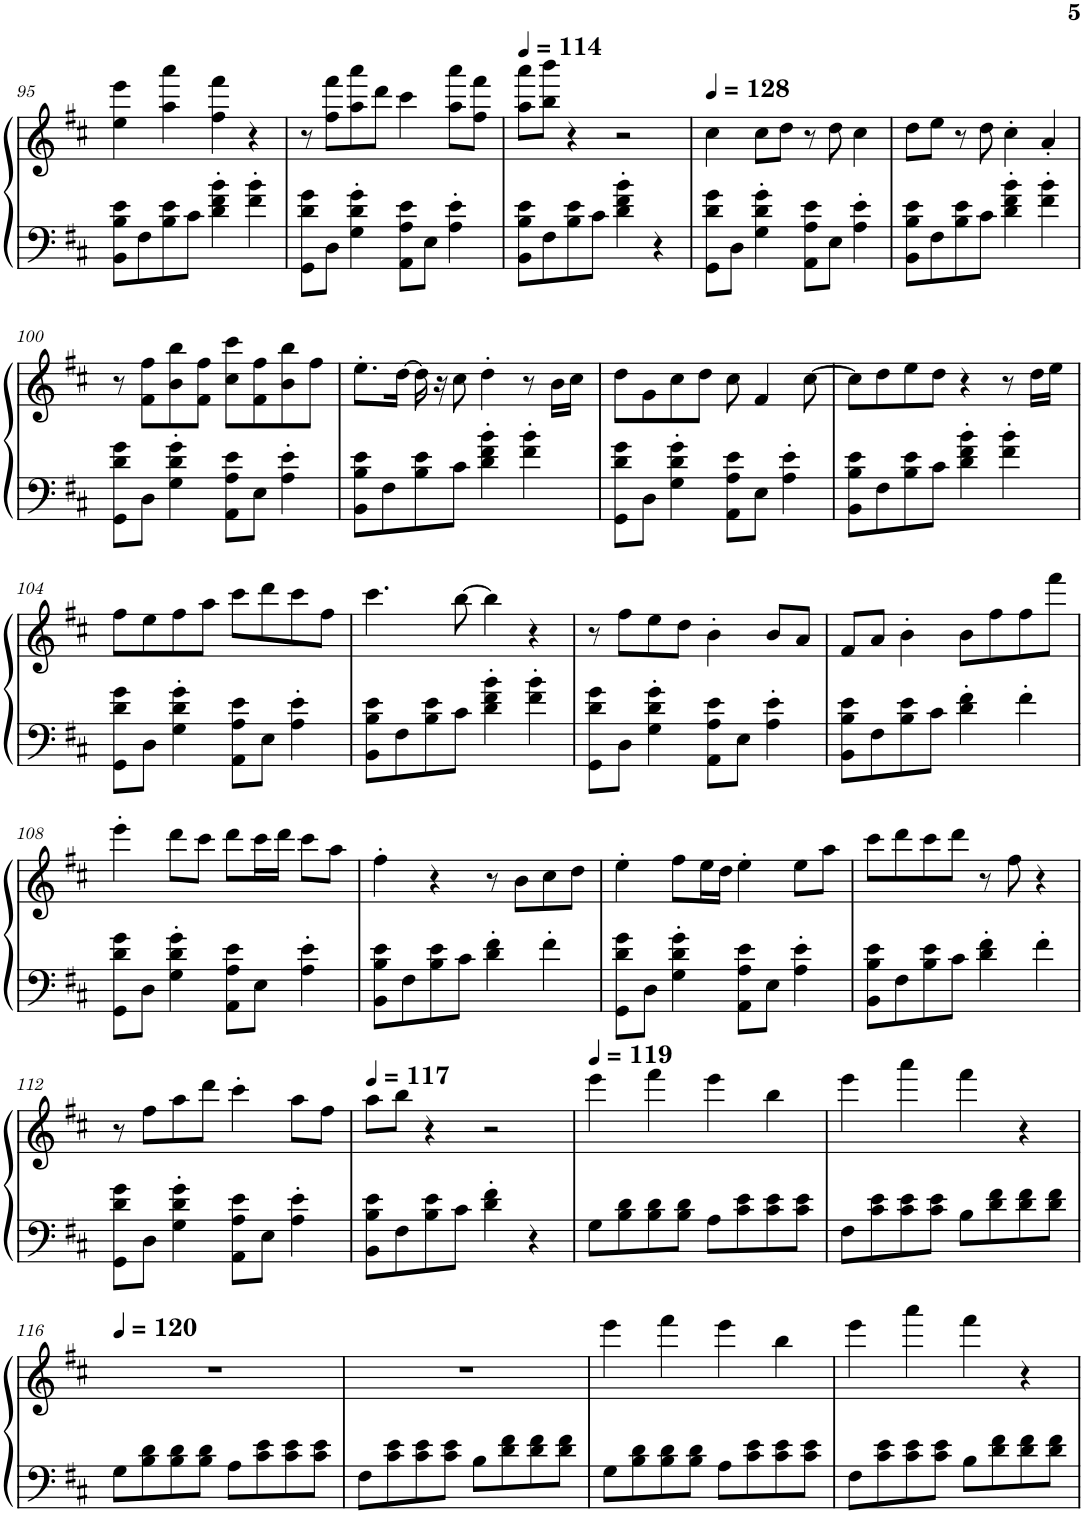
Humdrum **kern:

**kern	**kern
*part1	*part1
*staff2	*staff1
*I"钢琴, Piano 1	*
*I'Pno.	*
!!LO:PB:g=z
*clefF4	*clefG2
*k[f#c#]	*k[f#c#]
*M4/4	*M4/4
=95	=95
8BB\ 8B\ 8e\L	4ee\ 4eee\
8F#\	.
8B\ 8e\	4aa\ 4aaa\
8c#\J	.
4d\' 4f#\' 4b\'	4ff#\ 4fff#\
4f#\' 4b\'	4r
=96	=96
8GG\ 8d\ 8g\L	8r
8D\J	8ff#\ 8fff#\L
4G\' 4d\' 4g\'	8aa\ 8aaa\
.	8ddd\J
8AA\ 8A\ 8e\L	4ccc#\
8E\J	.
4A\' 4e\'	8aa\ 8aaa\L
.	8ff#\ 8fff#\J
=97	=97
*	*MM114
8BB\ 8B\ 8e\L	8aa\ 8aaa\L
8F#\	8bb\ 8bbb\J
8B\ 8e\	4r
8c#\J	.
4d\' 4f#\' 4b\'	2r
4r	.
=98	=98
*	*MM128
8GG\ 8d\ 8g\L	4cc#\
8D\J	.
4G\' 4d\' 4g\'	8cc#\L
.	8dd\J
8AA\ 8A\ 8e\L	8r
8E\J	8dd\
4A\' 4e\'	4cc#\
=99	=99
8BB\ 8B\ 8e\L	8dd\L
8F#\	8ee\J
8B\ 8e\	8r
8c#\J	8dd\
4d\' 4f#\' 4b\'	4cc#'\
4f#\' 4b\'	4a'/
!!LO:LB:g=z
=100	=100
8GG\ 8d\ 8g\L	8r
8D\J	8f#\ 8ff#\L
4G\' 4d\' 4g\'	8b\ 8bb\
.	8f#\ 8ff#\J
8AA\ 8A\ 8e\L	8cc#\ 8ccc#\L
8E\J	8f#\ 8ff#\
4A\' 4e\'	8b\ 8bb\
.	8ff#\J
=101	=101
8BB\ 8B\ 8e\L	8.ee'\L
8F#\	.
.	[16dd\Jk
8B\ 8e\	16dd\]
.	16r
8c#\J	8cc#\
4d\' 4f#\' 4b\'	4dd'\
4f#\' 4b\'	8r
.	16b\LL
.	16cc#\JJ
=102	=102
8GG\ 8d\ 8g\L	8dd\L
8D\J	8g\
4G\' 4d\' 4g\'	8cc#\
.	8dd\J
8AA\ 8A\ 8e\L	8cc#\
8E\J	4f#/
4A\' 4e\'	.
.	[8cc#\
=103	=103
8BB\ 8B\ 8e\L	8cc#\L]
8F#\	8dd\
8B\ 8e\	8ee\
8c#\J	8dd\J
4d\' 4f#\' 4b\'	4r
4f#\' 4b\'	8r
.	16dd\LL
.	16ee\JJ
!!LO:LB:g=z
=104	=104
8GG\ 8d\ 8g\L	8ff#\L
8D\J	8ee\
4G\' 4d\' 4g\'	8ff#\
.	8aa\J
8AA\ 8A\ 8e\L	8ccc#\L
8E\J	8ddd\
4A\' 4e\'	8ccc#\
.	8ff#\J
=105	=105
8BB\ 8B\ 8e\L	4.ccc#\
8F#\	.
8B\ 8e\	.
8c#\J	[8bb\
4d\' 4f#\' 4b\'	4bb\]
4f#\' 4b\'	4r
=106	=106
8GG\ 8d\ 8g\L	8r
8D\J	8ff#\L
4G\' 4d\' 4g\'	8ee\
.	8dd\J
8AA\ 8A\ 8e\L	4b'\
8E\J	.
4A\' 4e\'	8b/L
.	8a/J
=107	=107
8BB\ 8B\ 8e\L	8f#/L
8F#\	8a/J
8B\ 8e\	4b'\
8c#\J	.
4d\' 4f#\'	8b\L
.	8ff#\
4f#'\	8ff#\
.	8fff#\J
!!LO:LB:g=z
=108	=108
8GG\ 8d\ 8g\L	4eee'\
8D\J	.
4G\' 4d\' 4g\'	8ddd\L
.	8ccc#\J
8AA\ 8A\ 8e\L	8ddd\L
8E\J	16ccc#\L
.	16ddd\JJ
4A\' 4e\'	8ccc#\L
.	8aa\J
=109	=109
8BB\ 8B\ 8e\L	4ff#'\
8F#\	.
8B\ 8e\	4r
8c#\J	.
4d\' 4f#\'	8r
.	8b\L
4f#'\	8cc#\
.	8dd\J
=110	=110
8GG\ 8d\ 8g\L	4ee'\
8D\J	.
4G\' 4d\' 4g\'	8ff#\L
.	16ee\L
.	16dd\JJ
8AA\ 8A\ 8e\L	4ee'\
8E\J	.
4A\' 4e\'	8ee\L
.	8aa\J
=111	=111
8BB\ 8B\ 8e\L	8ccc#\L
8F#\	8ddd\
8B\ 8e\	8ccc#\
8c#\J	8ddd\J
4d\' 4f#\'	8r
.	8ff#\
4f#'\	4r
!!LO:LB:g=z
=112	=112
8GG\ 8d\ 8g\L	8r
8D\J	8ff#\L
4G\' 4d\' 4g\'	8aa\
.	8ddd\J
8AA\ 8A\ 8e\L	4ccc#'\
8E\J	.
4A\' 4e\'	8aa\L
.	8ff#\J
=113	=113
*	*MM117
8BB\ 8B\ 8e\L	8aa\L
8F#\	8bb\J
8B\ 8e\	4r
8c#\J	.
4d\' 4f#\'	2r
4r	.
=114	=114
*	*MM119
8G\L	4eee\
8B\ 8d\	.
8B\ 8d\	4fff#\
8B\ 8d\J	.
8A\L	4eee\
8c#\ 8e\	.
8c#\ 8e\	4bb\
8c#\ 8e\J	.
=115	=115
8F#\L	4eee\
8c#\ 8e\	.
8c#\ 8e\	4aaa\
8c#\ 8e\J	.
8B\L	4fff#\
8d\ 8f#\	.
8d\ 8f#\	4r
8d\ 8f#\J	.
!!LO:LB:g=z
=116	=116
*	*MM120
8G\L	1r
8B\ 8d\	.
8B\ 8d\	.
8B\ 8d\J	.
8A\L	.
8c#\ 8e\	.
8c#\ 8e\	.
8c#\ 8e\J	.
=117	=117
8F#\L	1r
8c#\ 8e\	.
8c#\ 8e\	.
8c#\ 8e\J	.
8B\L	.
8d\ 8f#\	.
8d\ 8f#\	.
8d\ 8f#\J	.
=118	=118
8G\L	4eee\
8B\ 8d\	.
8B\ 8d\	4fff#\
8B\ 8d\J	.
8A\L	4eee\
8c#\ 8e\	.
8c#\ 8e\	4bb\
8c#\ 8e\J	.
=119	=119
8F#\L	4eee\
8c#\ 8e\	.
8c#\ 8e\	4aaa\
8c#\ 8e\J	.
8B\L	4fff#\
8d\ 8f#\	.
8d\ 8f#\	4r
8d\ 8f#\J	.
=	=
*-	*-
